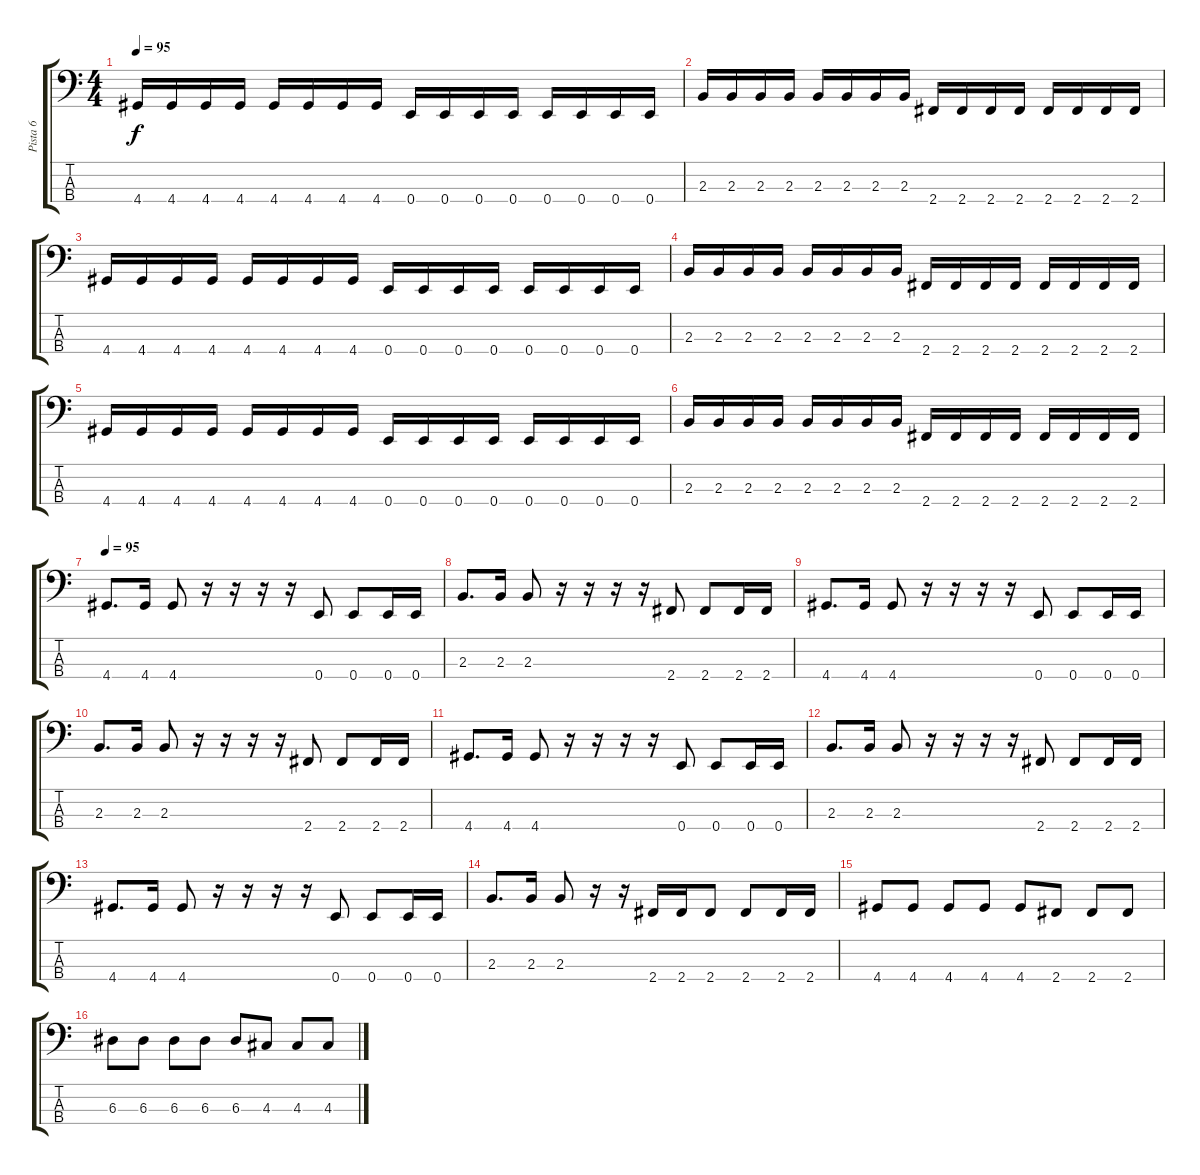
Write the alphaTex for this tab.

\track ("Pista 6" "Pista 6") {instrument electricbasspick}
\staff {score tabs}
\tuning (G2 D2 A1 E1) {hide}
\ts (4 4)
\tempo 95
\clef f4
\ks c
4.4.16{dy f} 4.4.16 4.4.16 4.4.16 4.4.16 4.4.16 4.4.16 4.4.16 0.4.16 0.4.16 0.4.16 0.4.16 0.4.16 0.4.16 0.4.16 0.4.16 |
2.3.16 2.3.16 2.3.16 2.3.16 2.3.16 2.3.16 2.3.16 2.3.16 2.4.16 2.4.16 2.4.16 2.4.16 2.4.16 2.4.16 2.4.16 2.4.16 |
4.4.16 4.4.16 4.4.16 4.4.16 4.4.16 4.4.16 4.4.16 4.4.16 0.4.16 0.4.16 0.4.16 0.4.16 0.4.16 0.4.16 0.4.16 0.4.16 |
2.3.16 2.3.16 2.3.16 2.3.16 2.3.16 2.3.16 2.3.16 2.3.16 2.4.16 2.4.16 2.4.16 2.4.16 2.4.16 2.4.16 2.4.16 2.4.16 |
4.4.16 4.4.16 4.4.16 4.4.16 4.4.16 4.4.16 4.4.16 4.4.16 0.4.16 0.4.16 0.4.16 0.4.16 0.4.16 0.4.16 0.4.16 0.4.16 |
2.3.16 2.3.16 2.3.16 2.3.16 2.3.16 2.3.16 2.3.16 2.3.16 2.4.16 2.4.16 2.4.16 2.4.16 2.4.16 2.4.16 2.4.16 2.4.16 |
\tempo 95
4.4.8{d} 4.4.16 4.4.8 r.16 r.16 r.16 r.16 0.4.8 0.4.8 0.4.16 0.4.16 |
2.3.8{d} 2.3.16 2.3.8 r.16 r.16 r.16 r.16 2.4.8 2.4.8 2.4.16 2.4.16 |
4.4.8{d} 4.4.16 4.4.8 r.16 r.16 r.16 r.16 0.4.8 0.4.8 0.4.16 0.4.16 |
2.3.8{d} 2.3.16 2.3.8 r.16 r.16 r.16 r.16 2.4.8 2.4.8 2.4.16 2.4.16 |
4.4.8{d} 4.4.16 4.4.8 r.16 r.16 r.16 r.16 0.4.8 0.4.8 0.4.16 0.4.16 |
2.3.8{d} 2.3.16 2.3.8 r.16 r.16 r.16 r.16 2.4.8 2.4.8 2.4.16 2.4.16 |
4.4.8{d} 4.4.16 4.4.8 r.16 r.16 r.16 r.16 0.4.8 0.4.8 0.4.16 0.4.16 |
2.3.8{d} 2.3.16 2.3.8 r.16 r.16 2.4.16 2.4.16 2.4.8 2.4.8 2.4.16 2.4.16 |
4.4.8 4.4.8 4.4.8 4.4.8 4.4.8 2.4.8 2.4.8 2.4.8 |
6.3.8 6.3.8 6.3.8 6.3.8 6.3.8 4.3.8 4.3.8 4.3.8
